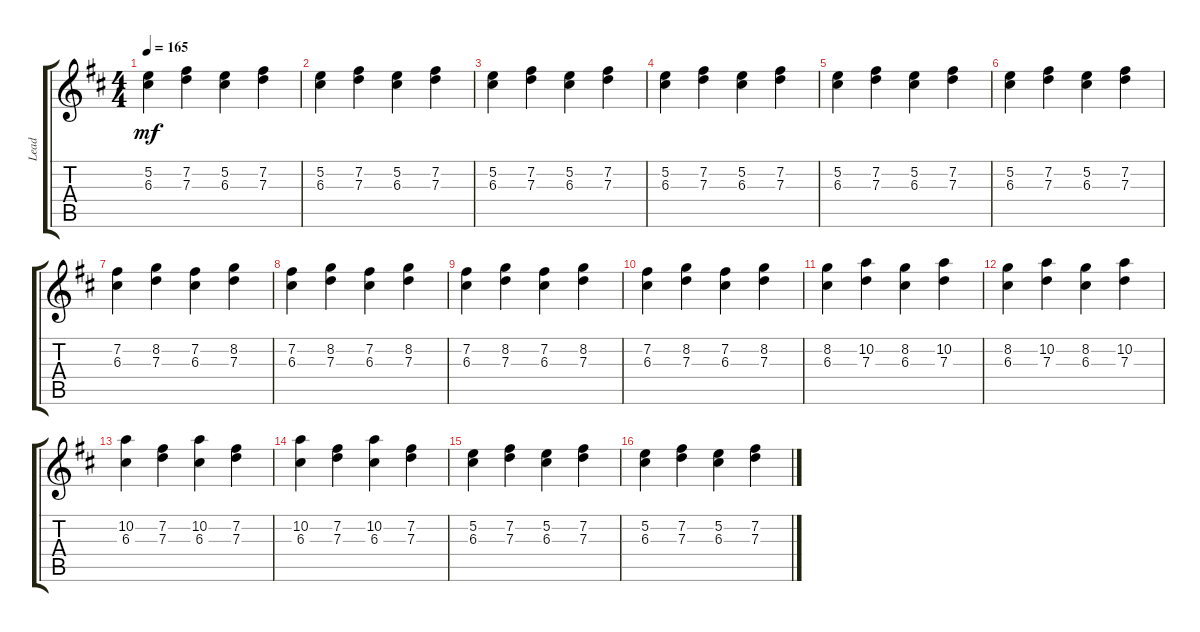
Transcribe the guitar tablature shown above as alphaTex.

\track ("Lead" "Lead") {instrument distortionguitar}
\staff {score tabs}
\tuning (E4 B3 G3 D3 A2 E2) {hide}
\ts (4 4)
\tempo 165
\clef g2
\ks bminor
(5.2 6.3).4{dy mf} (7.2 7.3).4 (5.2 6.3).4 (7.2 7.3).4 |
(5.2 6.3).4 (7.2 7.3).4 (5.2 6.3).4 (7.2 7.3).4 |
(5.2 6.3).4 (7.2 7.3).4 (5.2 6.3).4 (7.2 7.3).4 |
(5.2 6.3).4 (7.2 7.3).4 (5.2 6.3).4 (7.2 7.3).4 |
(5.2 6.3).4 (7.2 7.3).4 (5.2 6.3).4 (7.2 7.3).4 |
(5.2 6.3).4 (7.2 7.3).4 (5.2 6.3).4 (7.2 7.3).4 |
(7.2 6.3).4 (8.2 7.3).4 (7.2 6.3).4 (8.2 7.3).4 |
(7.2 6.3).4 (8.2 7.3).4 (7.2 6.3).4 (8.2 7.3).4 |
(7.2 6.3).4 (8.2 7.3).4 (7.2 6.3).4 (8.2 7.3).4 |
(7.2 6.3).4 (8.2 7.3).4 (7.2 6.3).4 (8.2 7.3).4 |
(8.2 6.3).4 (10.2 7.3).4 (8.2 6.3).4 (10.2 7.3).4 |
(8.2 6.3).4 (10.2 7.3).4 (8.2 6.3).4 (10.2 7.3).4 |
(10.2 6.3).4 (7.2 7.3).4 (10.2 6.3).4 (7.2 7.3).4 |
(10.2 6.3).4 (7.2 7.3).4 (10.2 6.3).4 (7.2 7.3).4 |
(5.2 6.3).4 (7.2 7.3).4 (5.2 6.3).4 (7.2 7.3).4 |
(5.2 6.3).4 (7.2 7.3).4 (5.2 6.3).4 (7.2 7.3).4
